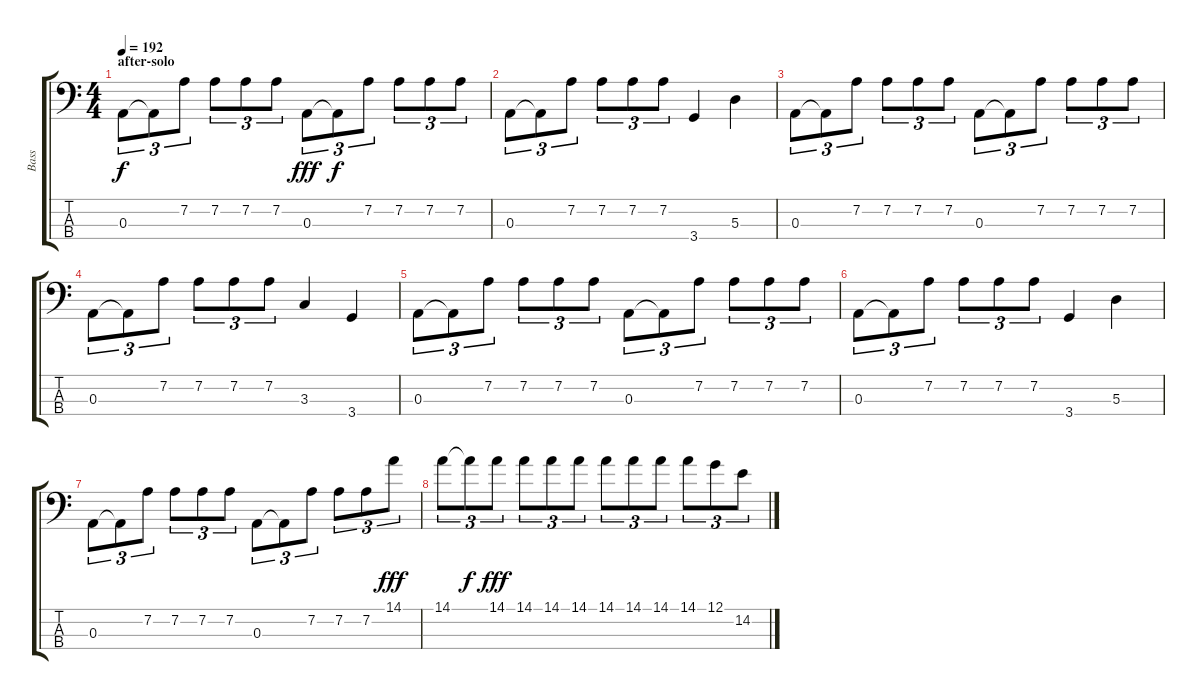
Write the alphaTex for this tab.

\track ("Bass" "Bass") {instrument electricbasspick}
\staff {score tabs}
\tuning (G2 D2 A1 E1) {hide}
\ts (4 4)
\section ("" "after-solo")
\tempo 192
\clef f4
\ks c
0.3.8{tu (3 2) dy f} 0.3{t}.8{tu (3 2)} 7.2.8{tu (3 2)} 7.2.8{tu (3 2)} 7.2.8{tu (3 2)} 7.2.8{tu (3 2)} 0.3.8{tu (3 2) dy fff} 0.3{t}.8{tu (3 2) dy f} 7.2.8{tu (3 2)} 7.2.8{tu (3 2)} 7.2.8{tu (3 2)} 7.2.8{tu (3 2)} |
0.3.8{tu (3 2)} 0.3{t}.8{tu (3 2)} 7.2.8{tu (3 2)} 7.2.8{tu (3 2)} 7.2.8{tu (3 2)} 7.2.8{tu (3 2)} 3.4.4 5.3.4 |
0.3.8{tu (3 2)} 0.3{t}.8{tu (3 2)} 7.2.8{tu (3 2)} 7.2.8{tu (3 2)} 7.2.8{tu (3 2)} 7.2.8{tu (3 2)} 0.3.8{tu (3 2)} 0.3{t}.8{tu (3 2)} 7.2.8{tu (3 2)} 7.2.8{tu (3 2)} 7.2.8{tu (3 2)} 7.2.8{tu (3 2)} |
0.3.8{tu (3 2)} 0.3{t}.8{tu (3 2)} 7.2.8{tu (3 2)} 7.2.8{tu (3 2)} 7.2.8{tu (3 2)} 7.2.8{tu (3 2)} 3.3.4 3.4.4 |
0.3.8{tu (3 2)} 0.3{t}.8{tu (3 2)} 7.2.8{tu (3 2)} 7.2.8{tu (3 2)} 7.2.8{tu (3 2)} 7.2.8{tu (3 2)} 0.3.8{tu (3 2)} 0.3{t}.8{tu (3 2)} 7.2.8{tu (3 2)} 7.2.8{tu (3 2)} 7.2.8{tu (3 2)} 7.2.8{tu (3 2)} |
0.3.8{tu (3 2)} 0.3{t}.8{tu (3 2)} 7.2.8{tu (3 2)} 7.2.8{tu (3 2)} 7.2.8{tu (3 2)} 7.2.8{tu (3 2)} 3.4.4 5.3.4 |
0.3.8{tu (3 2)} 0.3{t}.8{tu (3 2)} 7.2.8{tu (3 2)} 7.2.8{tu (3 2)} 7.2.8{tu (3 2)} 7.2.8{tu (3 2)} 0.3.8{tu (3 2)} 0.3{t}.8{tu (3 2)} 7.2.8{tu (3 2)} 7.2.8{tu (3 2)} 7.2.8{tu (3 2)} 14.1.8{tu (3 2) dy fff} |
14.1.8{tu (3 2)} 14.1{t}.8{tu (3 2) dy f} 14.1.8{tu (3 2) dy fff} 14.1.8{tu (3 2)} 14.1.8{tu (3 2)} 14.1.8{tu (3 2)} 14.1.8{tu (3 2)} 14.1.8{tu (3 2)} 14.1.8{tu (3 2)} 14.1.8{tu (3 2)} 12.1.8{tu (3 2)} 14.2.8{tu (3 2)}
